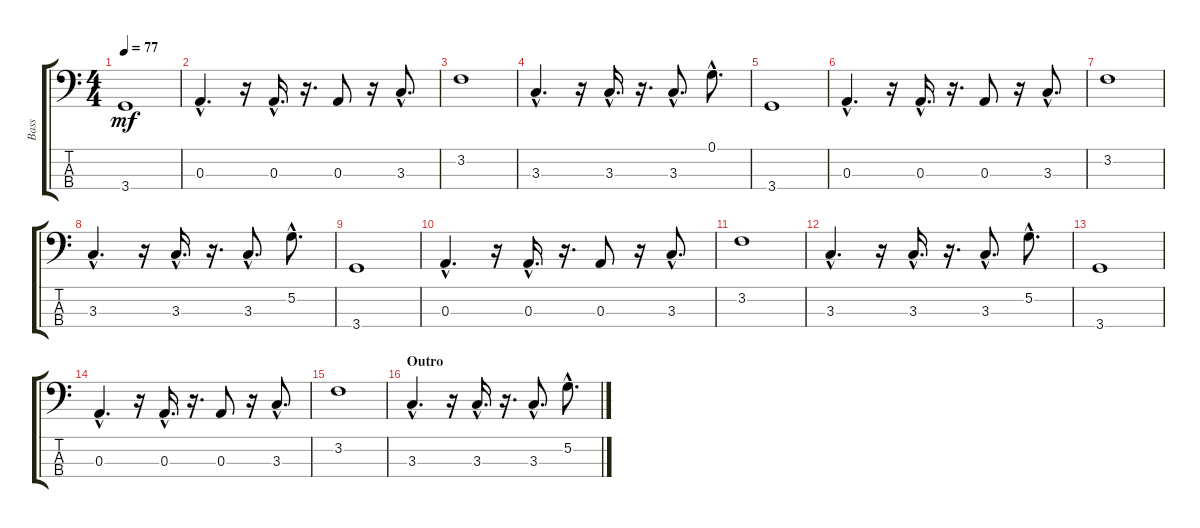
\track ("Bass" "Bass") {instrument electricbassfinger}
\staff {score tabs}
\tuning (G2 D2 A1 E1) {hide}
\ts (4 4)
\tempo 77
\clef f4
\ks c
3.4.1{dy mf} |
0.3{hac}.4{d} r.16 0.3{hac}.16{d} r.16{d} 0.3.8 r.16 3.3{hac}.8{d} |
3.2.1 |
3.3{hac}.4{d} r.16 3.3{hac}.16{d} r.16{d} 3.3{hac}.8{d} 0.1{hac}.8{d} |
3.4.1 |
0.3{hac}.4{d} r.16 0.3{hac}.16{d} r.16{d} 0.3.8 r.16 3.3{hac}.8{d} |
3.2.1 |
3.3{hac}.4{d} r.16 3.3{hac}.16{d} r.16{d} 3.3{hac}.8{d} 5.2{hac}.8{d} |
3.4.1 |
0.3{hac}.4{d} r.16 0.3{hac}.16{d} r.16{d} 0.3.8 r.16 3.3{hac}.8{d} |
3.2.1 |
3.3{hac}.4{d} r.16 3.3{hac}.16{d} r.16{d} 3.3{hac}.8{d} 5.2{hac}.8{d} |
3.4.1 |
0.3{hac}.4{d} r.16 0.3{hac}.16{d} r.16{d} 0.3.8 r.16 3.3{hac}.8{d} |
3.2.1 |
\section ("" "Outro")
3.3{hac}.4{d} r.16 3.3{hac}.16{d} r.16{d} 3.3{hac}.8{d} 5.2{hac}.8{d}
